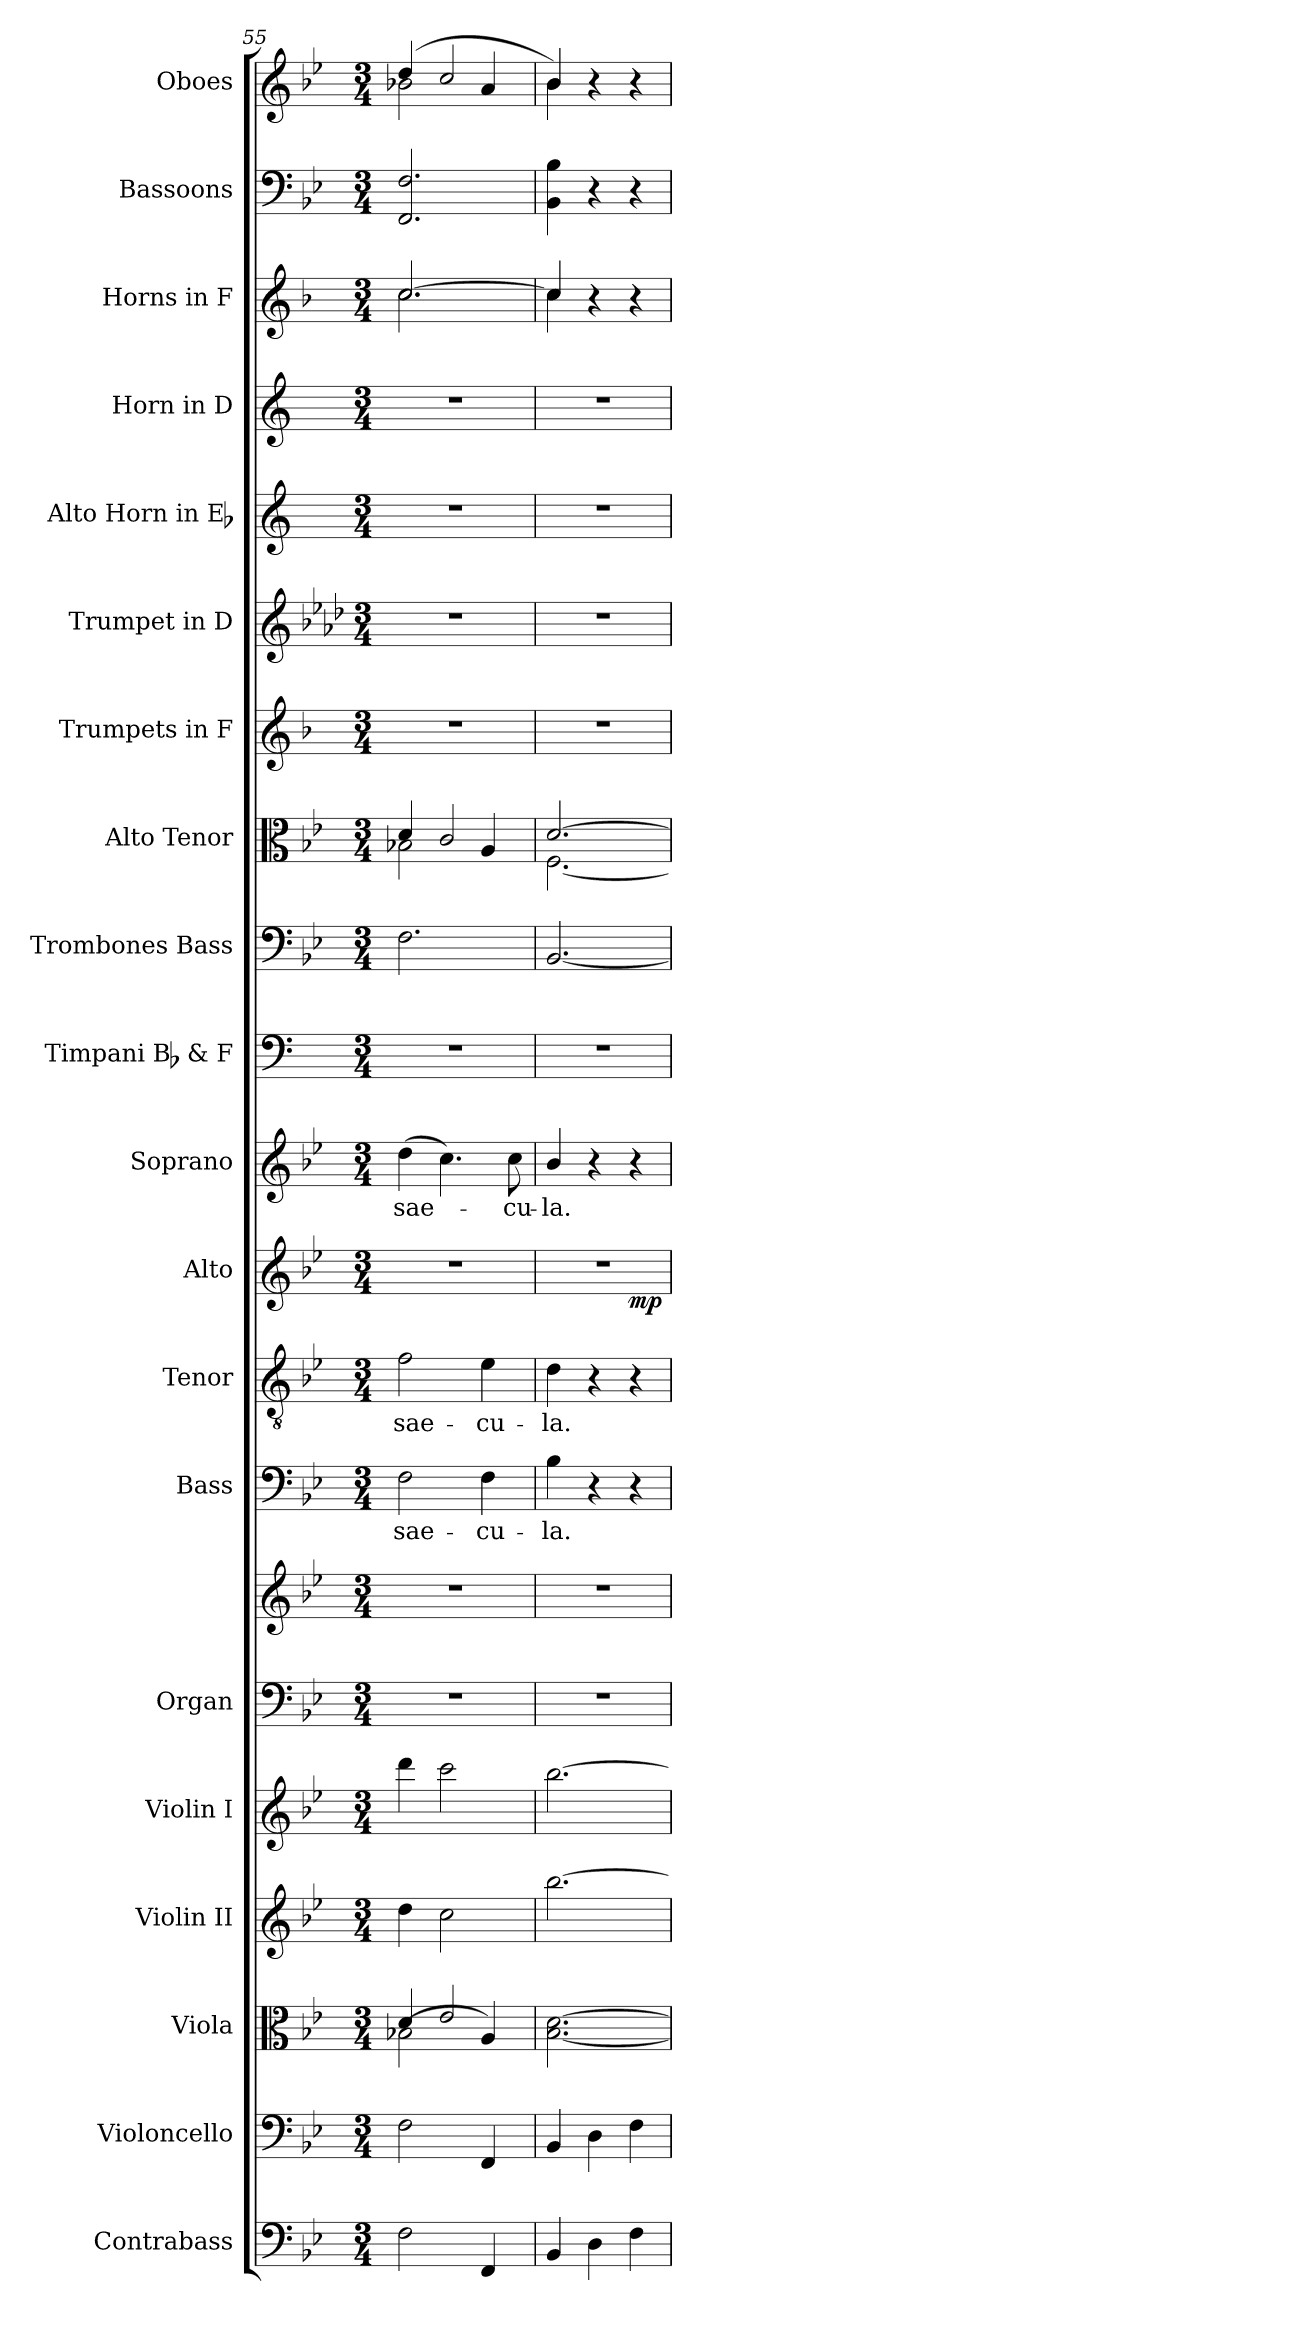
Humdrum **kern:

**kern	**kern	**kern	**kern	**kern	**kern	**kern	**kern	**text	**kern	**text	**kern	**dynam	**kern	**text	**kern	**kern	**kern	**kern	**kern	**kern	**kern	**kern	**kern	**kern
*part20	*part19	*part18	*part17	*part16	*part15	*part15	*part14	*part14	*part13	*part13	*part12	*part12	*part11	*part11	*part10	*part9	*part8	*part7	*part6	*part5	*part4	*part3	*part2	*part1
*staff21	*staff20	*staff19	*staff18	*staff17	*staff16	*staff15	*staff14	*staff14	*staff13	*staff13	*staff12	*staff12	*staff11	*staff11	*staff10	*staff9	*staff8	*staff7	*staff6	*staff5	*staff4	*staff3	*staff2	*staff1
*I"Contrabass	*I"Violoncello	*I"Viola	*I"Violin II	*I"Violin I	*I"Organ	*	*I"Bass	*	*I"Tenor	*	*I"Alto	*	*I"Soprano	*	*I"Timpani Bb & F	*I"Trombones  Bass	*I"Alto Tenor	*I"Trumpets in F	*I"Trumpet in D	*I"Alto Horn in Eb	*I"Horn in D	*I"Horns in F	*I"Bassoons	*I"Oboes
*I'Cb.	*I'Vc.	*I'Vla.	*I'Vln. II	*I'Vln. I	*I'Org.	*	*I'B.	*	*I'T.	*	*I'A.	*	*I'S.	*	*I'Timp.	*	*	*	*	*	*	*I'Hn.	*I'Bsn.	*I'Ob.
*clefF4	*clefF4	*clefC3	*clefG2	*clefG2	*clefF4	*clefG2	*clefF4	*	*clefGv2	*	*clefG2	*	*clefG2	*	*clefF4	*clefF4	*clefC3	*clefG2	*clefG2	*clefG2	*clefG2	*clefG2	*clefF4	*clefG2
*ITrd7c12	*	*	*	*	*	*	*	*	*ITrd7c12	*	*	*	*	*	*	*	*	*ITrd4c7	*ITrd-1c-2	*ITrd5c8	*ITrd6c10	*ITrd4c7	*	*
*k[b-e-]	*k[b-e-]	*k[b-e-]	*k[b-e-]	*k[b-e-]	*k[b-e-]	*k[b-e-]	*k[b-e-]	*	*k[b-e-]	*	*k[b-e-]	*	*k[b-e-]	*	*k[]	*k[b-e-]	*k[b-e-]	*k[b-e-]	*k[b-e-]	*k[f#c#g#d#]	*k[f#c#]	*k[b-e-]	*k[b-e-]	*k[b-e-]
*B-:	*B-:	*B-:	*B-:	*B-:	*B-:	*B-:	*B-:	*	*B-:	*	*B-:	*	*B-:	*	*C:	*B-:	*B-:	*B-:	*B-:	*E:	*D:	*B-:	*B-:	*B-:
*M3/4	*M3/4	*M3/4	*M3/4	*M3/4	*M3/4	*M3/4	*M3/4	*	*M3/4	*	*M3/4	*	*M3/4	*	*M3/4	*M3/4	*M3/4	*M3/4	*M3/4	*M3/4	*M3/4	*M3/4	*M3/4	*M3/4
=55	=55	=55	=55	=55	=55	=55	=55	=55	=55	=55	=55	=55	=55	=55	=55	=55	=55	=55	=55	=55	=55	=55	=55	=55
*	*	*^	*	*	*	*	*	*	*	*	*	*	*	*	*	*	*	*	*	*	*	*	*	*
!	!	!	!	!	!	!LO:N:vis=1	!LO:N:vis=1	!	!	!	!	!	!	!	!	!	!	!	!	!	!	!	!	!	!
!	!	!	!	!	!	!	!	!	!LO:LY:b:color=#000000	!	!	!	!	!	!	!	!	!	!	!	!	!	!	!	!
!	!	!	!	!	!	!	!	!	!	!	!LO:LY:b:color=#000000	!LO:N:vis=1	!	!	!	!	!	!	!	!	!	!	!	!	!
!	!	!	!	!	!	!	!	!	!	!	!	!	!	!	!LO:LY:b:color=#000000	!LO:N:vis=1	!	!	!LO:N:vis=1	!LO:N:vis=1	!LO:N:vis=1	!LO:N:vis=1	!	!	!
*	*	*	*	*	*	*	*	*	*	*	*	*	*	*	*	*	*	*^	*	*	*	*	*^	*	*^
2FFi\	2Fi\	4di/	(2B-Xi\	4ddi\	4dddi\	2.r	2.r	2Fi\	sae-	2Fi\	sae-	2.r	.	(4ddi\	sae-	2.r	2.Fi\	4di/	2B-Xi\	2.r	2.r	2.r	2.r	[2.fi/	2.fi\	2.FFi/ 2.Fi	(4ddi/	2b-Xi\
.	.	2e-i/	.	2cci\	2ccci\	.	.	.	.	.	.	.	.	4.cci\)	.	.	.	2ci/	.	.	.	.	.	.	.	.	2cci/	.
!	!	!	!	!	!	!	!	!	!LO:LY:b:color=#000000	!	!	!	!	!	!	!	!	!	!	!	!	!	!	!	!	!	!	!
!	!	!	!	!	!	!	!	!	!	!	!LO:LY:b:color=#000000	!	!	!	!	!	!	!	!	!	!	!	!	!	!	!	!	!
4FFFi/	4FFi/	.	4Ai/)	.	.	.	.	4Fi\	-cu-	4E-i\	-cu-	.	.	.	.	.	.	.	4Ai/	.	.	.	.	.	.	.	.	4ai/
!	!	!	!	!	!	!	!	!	!	!	!	!	!	!	!LO:LY:b:color=#000000	!	!	!	!	!	!	!	!	!	!	!	!	!
.	.	.	.	.	.	.	.	.	.	.	.	.	.	8cci\	-cu-	.	.	.	.	.	.	.	.	.	.	.	.	.
*	*	*v	*v	*	*	*	*	*	*	*	*	*	*	*	*	*	*	*	*	*	*	*	*	*	*	*	*	*
=56	=56	=56	=56	=56	=56	=56	=56	=56	=56	=56	=56	=56	=56	=56	=56	=56	=56	=56	=56	=56	=56	=56	=56	=56	=56	=56	=56
!	!	!	!	!	!LO:N:vis=1	!LO:N:vis=1	!	!	!	!	!	!	!	!	!	!	!	!	!	!	!	!	!	!	!	!	!
!	!	!	!	!	!	!	!	!LO:LY:b:color=#000000	!	!	!	!	!	!	!	!	!	!	!	!	!	!	!	!	!	!	!
!	!	!	!	!	!	!	!	!	!	!LO:LY:b:color=#000000	!LO:N:vis=1	!	!	!	!	!	!	!	!	!	!	!	!	!	!	!	!
!	!	!	!	!	!	!	!	!	!	!	!	!	!	!LO:LY:b:color=#000000	!LO:N:vis=1	!	!	!	!LO:N:vis=1	!LO:N:vis=1	!LO:N:vis=1	!LO:N:vis=1	!	!	!	!	!
*	*	*	*	*	*	*	*	*	*	*	*^	*	*	*	*	*	*	*	*	*	*	*	*	*	*	*	*
4BBB-i/	4BB-i/	[2.B-i\ [2.di	[2.bb-i\	[2.bb-i\	2.r	2.r	4B-i\	-la.	4Di\	-la.	2.r	2ryy	.	4b-i/	-la.	2.r	[2.BB-i/	[2.di/	[2.Fi\	2.r	2.r	2.r	2.r	4fi/]	4fi\	4BB-i\ 4B-i	4b-i/)	4b-i\
4DDi\	4Di\	.	.	.	.	.	4r	.	4r	.	.	.	.	4r	.	.	.	.	.	.	.	.	.	4r	2ryy	4r	4r	2ryy
4FFi\	4Fi\	.	.	.	.	.	4r	.	4r	.	.	4ryy	mp	4r	.	.	.	.	.	.	.	.	.	4r	.	4r	4r	.
*	*	*	*	*	*	*	*	*	*	*	*v	*v	*	*	*	*	*	*v	*v	*	*	*	*	*v	*v	*	*v	*v
=	=	=	=	=	=	=	=	=	=	=	=	=	=	=	=	=	=	=	=	=	=	=	=	=
*-	*-	*-	*-	*-	*-	*-	*-	*-	*-	*-	*-	*-	*-	*-	*-	*-	*-	*-	*-	*-	*-	*-	*-	*-
